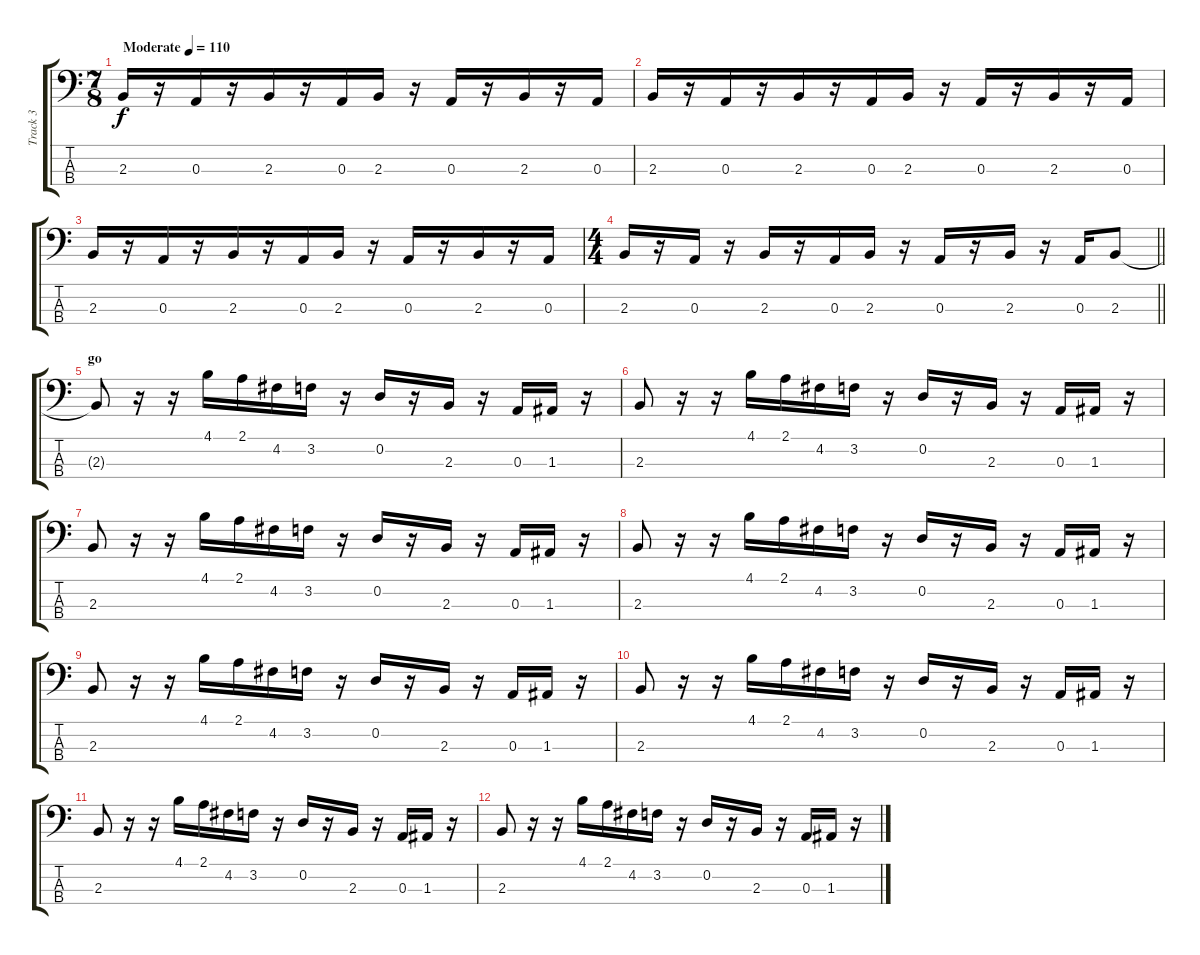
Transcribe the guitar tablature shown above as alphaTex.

\track ("Track 3" "Track 3") {instrument electricbassfinger}
\staff {score tabs}
\tuning (G2 D2 A1 E1) {hide}
\ts (7 8)
\tempo (110 "Moderate")
\clef f4
\ks c
2.3.16{dy f instrument electricbassfinger} r.16 0.3.16 r.16 2.3.16 r.16 0.3.16 2.3.16 r.16 0.3.16 r.16 2.3.16 r.16 0.3.16 |
2.3.16 r.16 0.3.16 r.16 2.3.16 r.16 0.3.16 2.3.16 r.16 0.3.16 r.16 2.3.16 r.16 0.3.16 |
2.3.16 r.16 0.3.16 r.16 2.3.16 r.16 0.3.16 2.3.16 r.16 0.3.16 r.16 2.3.16 r.16 0.3.16 |
\ts (4 4)
\barLineRight lightlight
2.3.16 r.16 0.3.16 r.16 2.3.16 r.16 0.3.16 2.3.16 r.16 0.3.16 r.16 2.3.16 r.16 0.3.16 2.3.8 |
\section ("" "go")
2.3{t}.8 r.16 r.16 4.1.16 2.1.16 4.2.16 3.2.16 r.16 0.2.16 r.16 2.3.16 r.16 0.3.16 1.3.16 r.16 |
2.3.8 r.16 r.16 4.1.16 2.1.16 4.2.16 3.2.16 r.16 0.2.16 r.16 2.3.16 r.16 0.3.16 1.3.16 r.16 |
2.3.8 r.16 r.16 4.1.16 2.1.16 4.2.16 3.2.16 r.16 0.2.16 r.16 2.3.16 r.16 0.3.16 1.3.16 r.16 |
2.3.8 r.16 r.16 4.1.16 2.1.16 4.2.16 3.2.16 r.16 0.2.16 r.16 2.3.16 r.16 0.3.16 1.3.16 r.16 |
2.3.8 r.16 r.16 4.1.16 2.1.16 4.2.16 3.2.16 r.16 0.2.16 r.16 2.3.16 r.16 0.3.16 1.3.16 r.16 |
2.3.8 r.16 r.16 4.1.16 2.1.16 4.2.16 3.2.16 r.16 0.2.16 r.16 2.3.16 r.16 0.3.16 1.3.16 r.16 |
2.3.8 r.16 r.16 4.1.16 2.1.16 4.2.16 3.2.16 r.16 0.2.16 r.16 2.3.16 r.16 0.3.16 1.3.16 r.16 |
2.3.8 r.16 r.16 4.1.16 2.1.16 4.2.16 3.2.16 r.16 0.2.16 r.16 2.3.16 r.16 0.3.16 1.3.16 r.16
